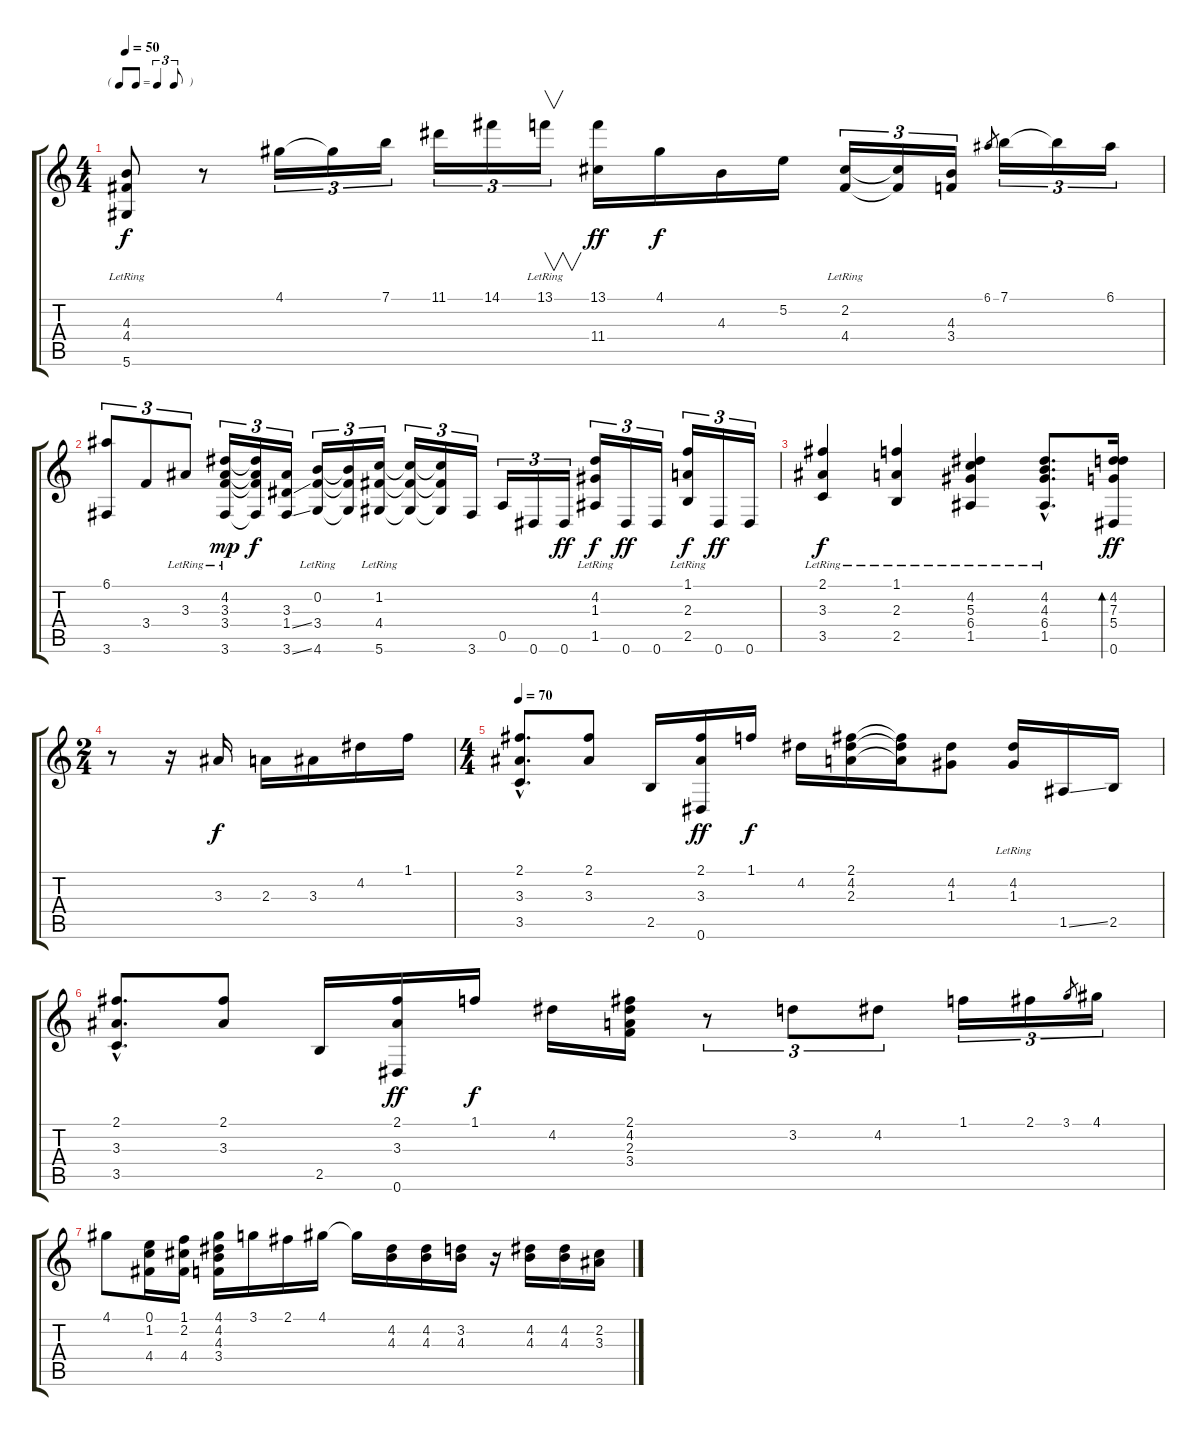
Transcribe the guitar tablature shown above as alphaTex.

\track "" {instrument acousticguitarnylon}
\staff {score tabs}
\tuning (E4 B3 G3 D3 A2 Eb2) {hide}
\ts (4 4)
\tf triplet8th
\tempo 50
\clef g2
\ks c
(4.3 4.4 5.6{lr}).8{dy f} r.8 4.1.16{tu (3 2)} 4.1{t}.16{tu (3 2)} 7.1.16{tu (3 2)} 11.1.16{tu (3 2)} 14.1.16{tu (3 2)} 13.1{lr}.16{v tu (3 2)} (13.1 11.4).16{dy ff} 4.1.16{dy f} 4.3.16 5.2.16 (2.2 4.4{lr}).16{tu (3 2)} (2.2{t} 4.4{t}).16{tu (3 2)} (4.3 3.4).16{tu (3 2)} 6.1.8{gr} 7.1.16{tu (3 2)} 7.1{t}.16{tu (3 2)} 6.1.16{tu (3 2)} |
(6.1 3.6).8{tu (3 2)} 3.4.8{tu (3 2)} 3.3{lr}.8{tu (3 2)} (4.2 3.3 3.4{lr} 3.6).16{tu (3 2) dy mp} (4.2{t} 3.3{t} 3.4{t} 3.6{t}).16{tu (3 2) dy f} (3.3 1.4{ss} 3.6{ss}).16{tu (3 2)} (0.2 3.4{lr} 4.6).16{tu (3 2)} (0.2{t} 3.4{t} 4.6{t}).16{tu (3 2)} (1.2 4.4{lr} 5.6{lr}).16{tu (3 2)} (1.2{t} 4.4{t} 5.6{t}).16{tu (3 2)} (1.2{t} 4.4{t} 5.6{t}).16{tu (3 2)} 3.6.16{tu (3 2)} 0.5.16{tu (3 2)} 0.6.16{tu (3 2)} 0.6.16{tu (3 2) dy ff} (4.2{lr} 1.3{lr} 1.5{lr}).16{tu (3 2) dy f} 0.6.16{tu (3 2) dy ff} 0.6.16{tu (3 2)} (1.1{lr} 2.3{lr} 2.5{lr}).16{tu (3 2) dy f} 0.6.16{tu (3 2) dy ff} 0.6.16{tu (3 2)} |
(2.1 3.3 3.5{lr}).4{dy f} (1.1 2.3 2.5{lr}).4 (4.2 5.3 6.4 1.5{lr}).4 (4.2{hac} 4.3{hac} 6.4{hac} 1.5{hac lr}).8{d} (4.2 7.3 5.4 0.6).16{bd 60 dy ff} |
\ts (2 4)
r.8 r.16 3.3.16{dy f} 2.3.16 3.3.16 4.2.16 1.1.16 |
\ts (4 4)
\tempo 70
(2.1{hac} 3.3{hac} 3.5{hac}).8{d} (2.1 3.3).8 2.5.16 (2.1 3.3 0.6).16{dy ff} 1.1.16{dy f} 4.2.16 (2.1 4.2 2.3).16 (2.1{t} 4.2{t} 2.3{t}).16 (4.2 1.3).8 (4.2{lr} 1.3{lr}).16 1.5{ss}.16 2.5.16 |
(2.1{hac} 3.3{hac} 3.5{hac}).8{d} (2.1 3.3).8 2.5.16 (2.1 3.3 0.6).16{dy ff} 1.1.16{dy f} 4.2.16 (2.1 4.2 2.3 3.4).16 r.8{tu (3 2)} 3.2.8{tu (3 2)} 4.2.8{tu (3 2)} 1.1.16{tu (3 2)} 2.1.16{tu (3 2)} 3.1.8{gr} 4.1.16{tu (3 2)} |
4.1.8 (0.1 1.2 4.4).16 (1.1 2.2 4.4).16 (4.1 4.2 4.3 3.4).16 3.1.16 2.1.16 4.1.16 4.1{t}.16 (4.2 4.3).16 (4.2 4.3).16 (3.2 4.3).16 r.16 (4.2 4.3).16 (4.2 4.3).16 (2.2 3.3).16
